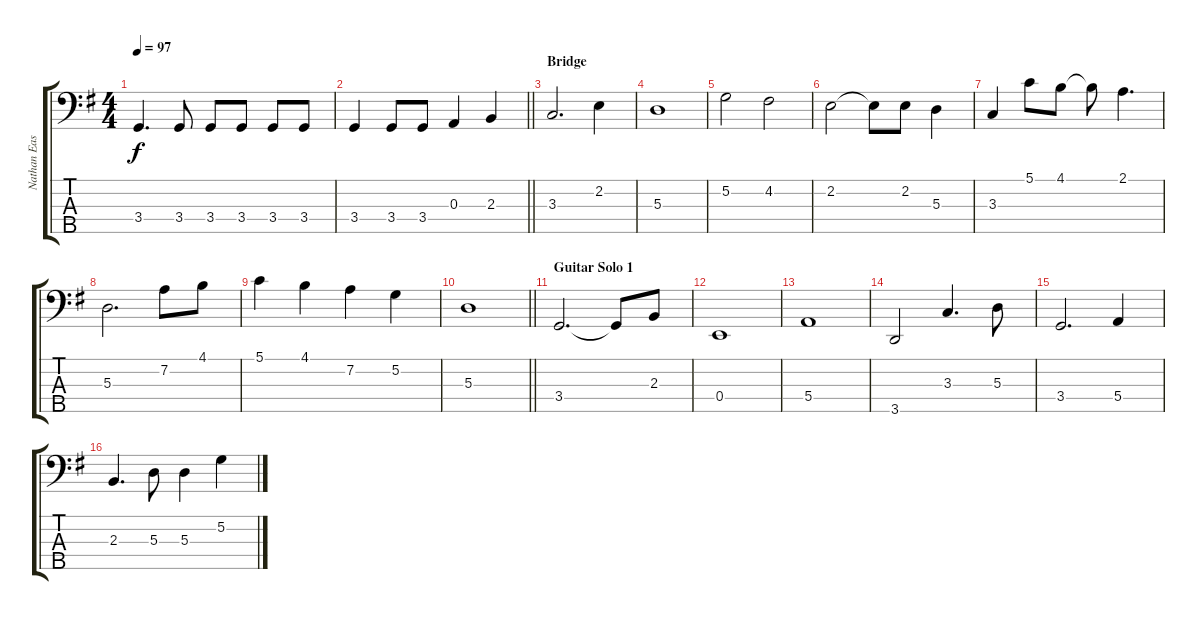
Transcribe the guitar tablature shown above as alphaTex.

\track ("Nathan East" "Nathan Eas") {instrument electricbassfinger}
\staff {score tabs}
\tuning (G2 D2 A1 E1 B0) {hide}
\ts (4 4)
\tempo 97
\clef f4
\ks g
3.4.4{d dy f} 3.4.8 3.4.8 3.4.8 3.4.8 3.4.8 |
\barLineRight lightlight
3.4.4 3.4.8 3.4.8 0.3.4 2.3.4 |
\section ("" "Bridge")
3.3.2{d} 2.2.4 |
5.3.1 |
5.2.2 4.2.2 |
2.2.2 2.2{t}.8 2.2.8 5.3.4 |
3.3.4 5.1.8 4.1.8 4.1{t}.8 2.1.4{d} |
5.3.2{d} 7.2.8 4.1.8 |
5.1.4 4.1.4 7.2.4 5.2.4 |
\barLineRight lightlight
5.3.1 |
\section ("" "Guitar Solo 1")
3.4.2{d} 3.4{t}.8 2.3.8 |
0.4.1 |
5.4.1 |
3.5.2 3.3.4{d} 5.3.8 |
3.4.2{d} 5.4.4 |
2.3.4{d} 5.3.8 5.3.4 5.2.4
